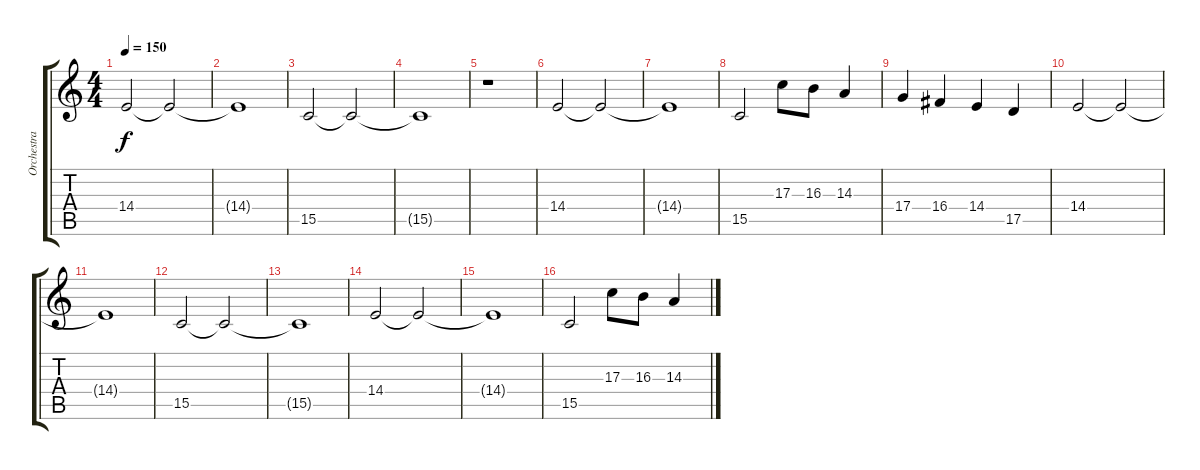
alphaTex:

\track ("Orchestra (high)" "Orchestra ") {instrument stringensemble1}
\staff {score tabs}
\tuning (E4 B3 G3 D3 A2 E2) {hide}
\ts (4 4)
\tempo 150
\clef g2
\ks c
14.4.2{dy f instrument stringensemble1} 14.4{t}.2 |
14.4{t}.1 |
15.5.2 15.5{t}.2 |
15.5{t}.1 |
r.1 |
14.4.2 14.4{t}.2 |
14.4{t}.1 |
15.5.2 17.3.8 16.3.8 14.3.4 |
17.4.4 16.4.4 14.4.4 17.5.4 |
14.4.2 14.4{t}.2 |
14.4{t}.1 |
15.5.2 15.5{t}.2 |
15.5{t}.1 |
14.4.2 14.4{t}.2 |
14.4{t}.1 |
15.5.2 17.3.8 16.3.8 14.3.4
